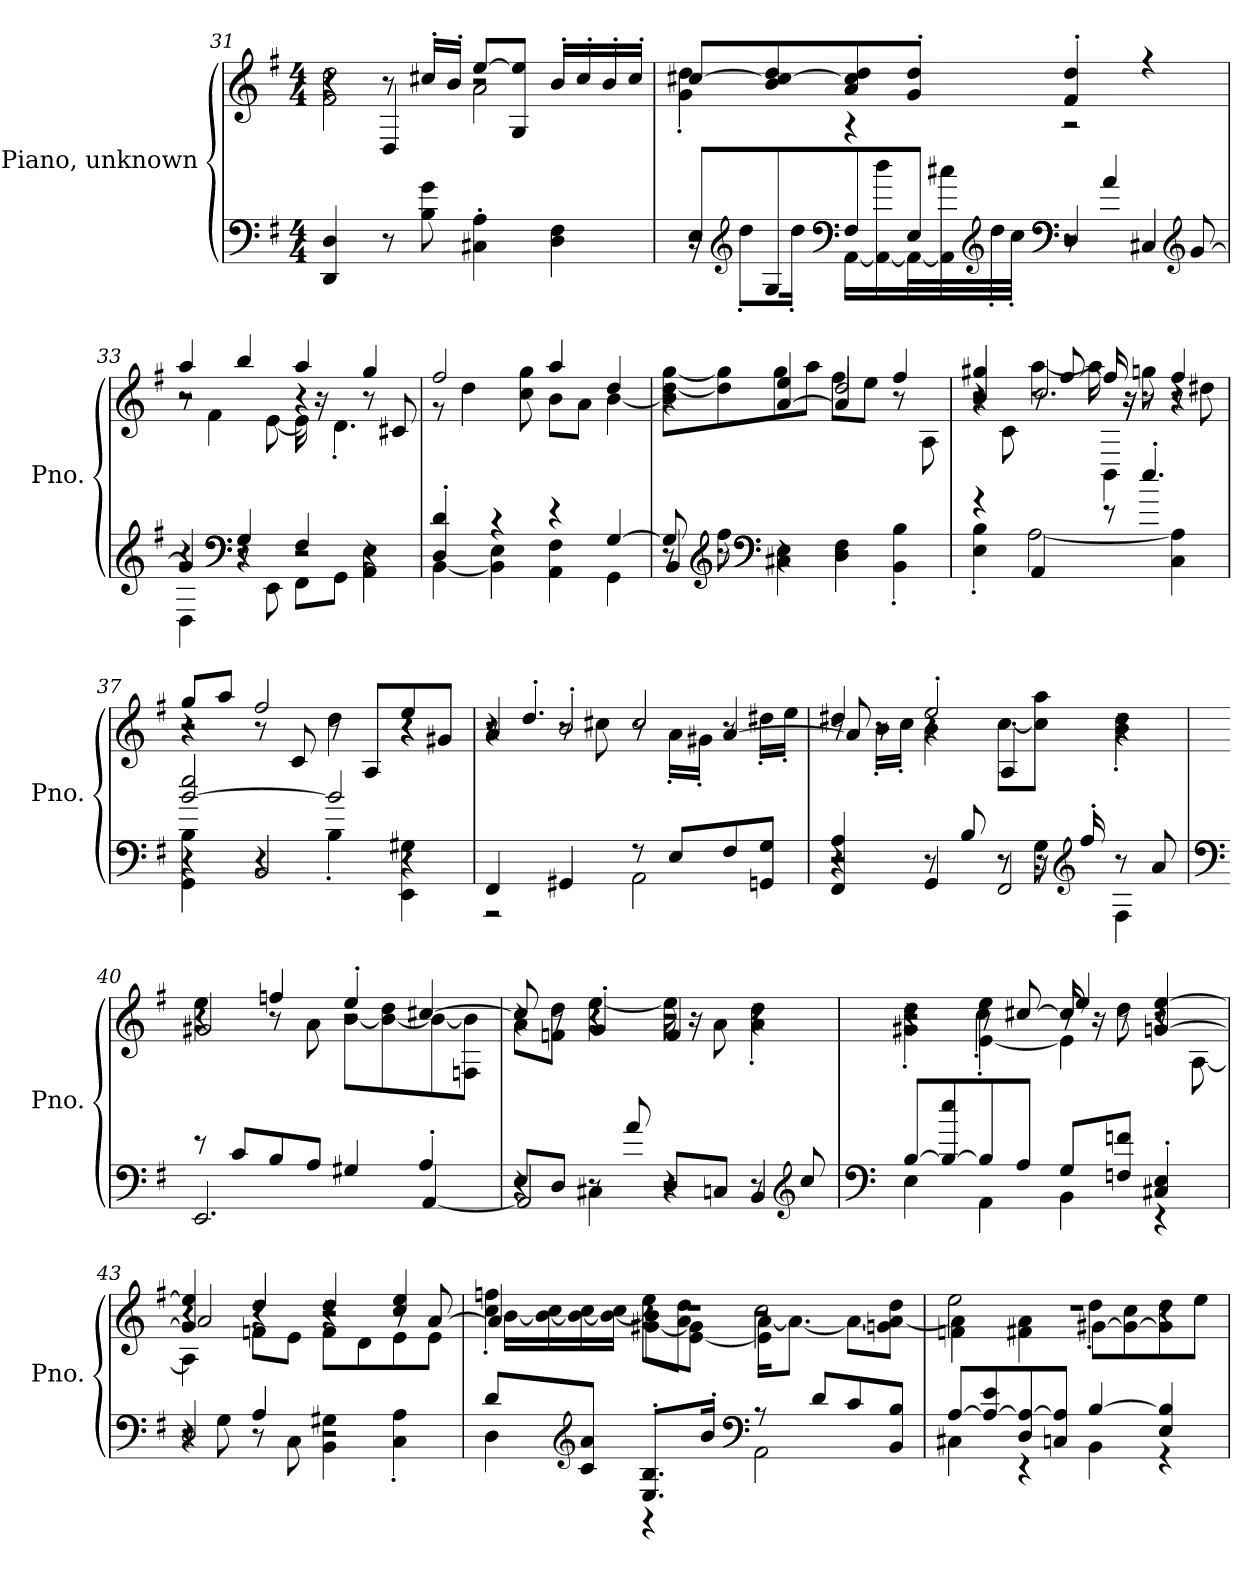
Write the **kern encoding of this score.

**kern	**kern
*part1	*part1
*staff2	*staff1
*I"Piano, unknown	*
*I'Pno.	*
*clefF4	*clefG2
*k[f#]	*k[f#]
*M4/4	*M4/4
=31	=31
*	*^
*	*	*^
4DD/ 4D/	4r	2f#\ 2dd\	4r
8r	8r	.	4D/
8B\ 8g\	16cc#X'/LL	.	.
.	16b'/JJ	.	.
4C#X\' 4A\'	[8ee/L	2a\	2r
.	8G/ 8ee/]J	.	.
4D\ 4F#\	16b'/LL	.	.
.	16cc#'/	.	.
.	16b'/	.	.
.	16cc#'/JJ	.	.
*	*	*v	*v
!!LO:LB:g=z
=32	=32	=32
*^	*	*
*	*^	*	*
2r	16r	8E/L	[8cc#X/L	4g\' 4dd\'
*clefG2	*	*	*	*
.	8dd'\L	.	.	.
.	.	8G/	8b/ 8cc#/_ 8dd/	.
.	16dd'\Jk	.	.	.
*clefF4	*	*	*	*
.	[16AA\LL	8F#/	8a/ 8cc#/] 8dd/	4r
.	16AA\_ 16dd\	.	.	.
.	32AA\L_	8E/J	8g/' 8dd/'J	.
.	32AA\] 32cc#X\	.	.	.
*clefG2	*	*	*	*
.	32dd'\	.	.	.
.	32cc#'\JJJ	.	.	.
*clefF4	*	*	*	*
8r	2r	4D/	4f#/' 4dd/'	2r
4a/	.	.	.	.
.	.	4C#X/	4r	.
*clefG2	*	*	*	*
[8g/	.	.	.	.
=33	=33	=33	=33	=33
*	*	*	*	*^
4g/]	4D\	4r	4aa/	8r	2r
.	.	.	.	4f#\	.
*clefF4	*	*	*	*	*
4r	8r	4G/	4bb/	.	.
.	8EE\	.	.	[8e\	.
2r	8FF#\L	4F#/	4aa/	16e\]	4r
.	.	.	.	16r	.
.	8GG\J	.	.	4.d'\	.
.	4AA\ 4E\	4r	4gg/	.	8r
.	.	.	.	.	8c#X/
*	*v	*v	*	*	*
*	*	*	*v	*v
!!LO:PB:g=z
=34	=34	=34	=34
4D/' 4d/'	[4BB\	2ff#/	8r
.	.	.	4dd\
4r	4BB\] 4E\	.	.
.	.	.	8cc\ 8gg\
4r	4AA\ 4F#\	4aa/	8b\L
.	.	.	8a\J
[4G/	4GG\	4dd/	[4b\
=35	=35	=35	=35
*	*^	*	*^
8G/]	8r	4BB/	4r	8b\] [8dd\ [8gg\L	2r
*clefG2	*	*	*	*	*
8r	8ff#\	.	.	8dd\] 8gg\]	.
*clefF4	*	*	*	*	*
4r	4C#X\ 4E\	4r	[4a/ 4ee/	8gg\	.
.	.	.	.	8aa\J	.
2r	4D\ 4F#\	2r	4a/]	8ff#\L	2dd/
.	.	.	.	8ee\J	.
.	4BB\' 4B\'	.	4ff#/	8r	.
.	.	.	.	8A\	.
*	*v	*v	*	*	*
=36	=36	=36	=36	=36
*	*	*	*	*^
4r	4E\' 4B\'	4r	8r	4b/ 4gg#X/	2r
.	.	.	8c\	.	.
4AA/	[2A\	8r	[4aa\	2.cc/	.
.	.	[8ff#/	.	.	.
8r	.	16ff#/]	16aa\]	.	4BB\
.	.	16r	16r	.	.
4.ee'/	.	8r	8ggn\	.	.
.	4C\ 4A\]	4ff#/	8r	.	4r
.	.	.	8dd#X\	.	.
*	*	*	*	*v	*v
!!LO:LB:g=z
=37	=37	=37	=37	=37
*	*^	*	*	*
[2b/ 2ee/	4GG\ 4B\	4r	4r	2r	8gg/L
.	.	.	.	.	8aa/J
.	4r	2BB/	2ff#/	.	8r
.	.	.	.	.	8c/
2b/]	4B'\	.	.	4dd\	8r
.	.	.	.	.	8A/L
.	4EE\ 4G#X\	4r	4r	4r	8ee/
.	.	.	.	.	8g#X/J
*	*v	*v	*	*	*
=38	=38	=38	=38	=38
4FF#/	2r	8r	4r	4a/
.	.	4.dd'/	.	.
4GG#X/	.	.	8r	2b'/
.	.	.	8cc#X\	.
8r	2AA\	2cc#/	8r	.
8E/L	.	.	16a'\LL	.
.	.	.	16g#X'\JJ	.
8F#/	.	.	8r	[4a/
8GGn/ 8G/J	.	.	16dd#X'\LL	.
.	.	.	16ee'\JJ	.
=39	=39	=39	=39	=39
*	*^	*	*	*
4FF#/ 4A/	2r	4r	4dd#X/	8r	8a/]
.	.	.	.	16b'\LL	8r
.	.	.	.	16cc'\JJ	.
8r	.	4GG/	2ee'/	4b\	4r
8B/	.	.	.	.	.
8r	8r	2FF#/	.	[8cc\L	4A'/
16r	8G\	.	.	8cc\] 8aa\J	.
*clefG2	*	*	*	*	*
16ff#'/	.	.	.	.	.
8r	4F#\	.	4r	4b\' 4dd#\'	4r
8a/	.	.	.	.	.
*v	*v	*v	*	*	*
!!LO:LB:g=z	!!	!!
=40	=40	=40	=40
*clefF4	*	*	*
*^	*	*	*
8r	2.EE/	4r	4ee\	2g#X/
8c/L	.	.	.	.
8B/	.	4ffn/	8r	.
8A/J	.	.	8a\	.
4G#X/	.	4ee'/	[8b\L	2r
.	.	.	8b\_ 8dd\	.
4A'/	[4AA/	[4cc#X/	8b\_	.
.	.	.	8Fn\ 8b\]J	.
=41	=41	=41	=41	=41
*	*^	*	*	*
8E/L	4r	2AA/]	8cc#/]	8a\L	4r
8D/J	.	.	8r	8fn\ 8dd\J	.
8r	4C#X\	.	4r	[4ee\	4g'/
8a/	.	.	.	.	.
8D/L	2r	4r	2r	16ee\]	4f/
.	.	.	.	16r	.
8Cn/J	.	.	.	8a\	.
8r	.	4BB/	.	4a\' 4dd\'	4r
*clefG2	*	*	*	*	*
8cc/	.	.	.	.	.
*v	*v	*v	*	*	*
*	*v	*v	*v
=42	=42
*clefF4	*
*^	*^
*	*	*	*^
*	*	*	*	*^
[8B/L	4E\	4r	4r	2r	4g#X\' 4dd\'
8B/_ 8ee/	.	.	.	.	.
8B/]	4AA\	8r	[4e\' 4ee\'	.	4cc'\
8A/J	.	[8cc#X/	.	.	.
8G/L	4BB\	16cc#/]	4e\]	4ee/	8r
.	.	16r	.	.	.
8Fn/ 8fn/J	.	8r	.	.	8dd\
4C#X/' 4E/'	4r	[4gn/ [4ee/	8r	4r	4r
.	.	.	[8A\	.	.
!!LO:LB:g=z	!!	!!	!!
=43	=43	=43	=43	=43	=43
*	*^	*	*	*	*
4r	8r	2D/	4g/] 4ee/]	4A\]	2a/	4r
.	8G\	.	.	.	.	.
4A/	8r	.	4dd/	4r	.	8fn\L
.	8C\	.	.	.	.	8e\J
2r	4BB\ 4G#X\	2r	4dd/	2r	4r	8f\L
.	.	.	.	.	.	8d\
.	4C\' 4A\'	.	4cc/ 4ee/	.	8r	8e\
.	.	.	.	.	[8a/	8e\J
*	*v	*v	*	*	*	*
=44	=44	=44	=44	=44	=44
8d/L	4D\	1r	4cc\' 4ffn\'	4a/]	[16b\LL
.	.	.	.	.	16b\_ 16cc\
*clefG2	*	*	*	*	*
8c/ 8a/J	.	.	.	.	16b\_ 16cc\
.	.	.	.	.	16b\_ 16cc\JJ
8.E/' 8.B/'L	4r	.	8ee\L	4r	[8g#X\ 8b\]L
.	.	.	8a\' 8dd\'J	.	[8e\ 8g#\]J
16b'/Jk	.	.	.	.	.
*clefF4	*	*	*	*	*
8r	2AA\	.	2cc\	2r	16e\] [16a\KL
.	.	.	.	.	8.a\J_
8d/L	.	.	.	.	.
8c/	.	.	.	.	8a\L_
8BB/ 8B/J	.	.	.	.	8gn\ 8a\_ 8dd\J
*	*	*	*	*v	*v
=45	=45	=45	=45	=45
[8A/L	4C#X\	1r	2ee\	4fn\ 4a\]
8A/_ 8e/	.	.	.	.
8D/ 8A/_	4r	.	.	4f#X\ 4a\
8Cn/ 8A/]J	.	.	.	.
[4B/	4BB\	.	4dd'\	[8g#X\L
.	.	.	.	8g#\_ 8cc\
4E/ 4B/]	4r	.	4r	8g#\] 8dd\
.	.	.	.	8ee\J
*v	*v	*	*	*
*	*v	*v	*v
=	=
*-	*-
